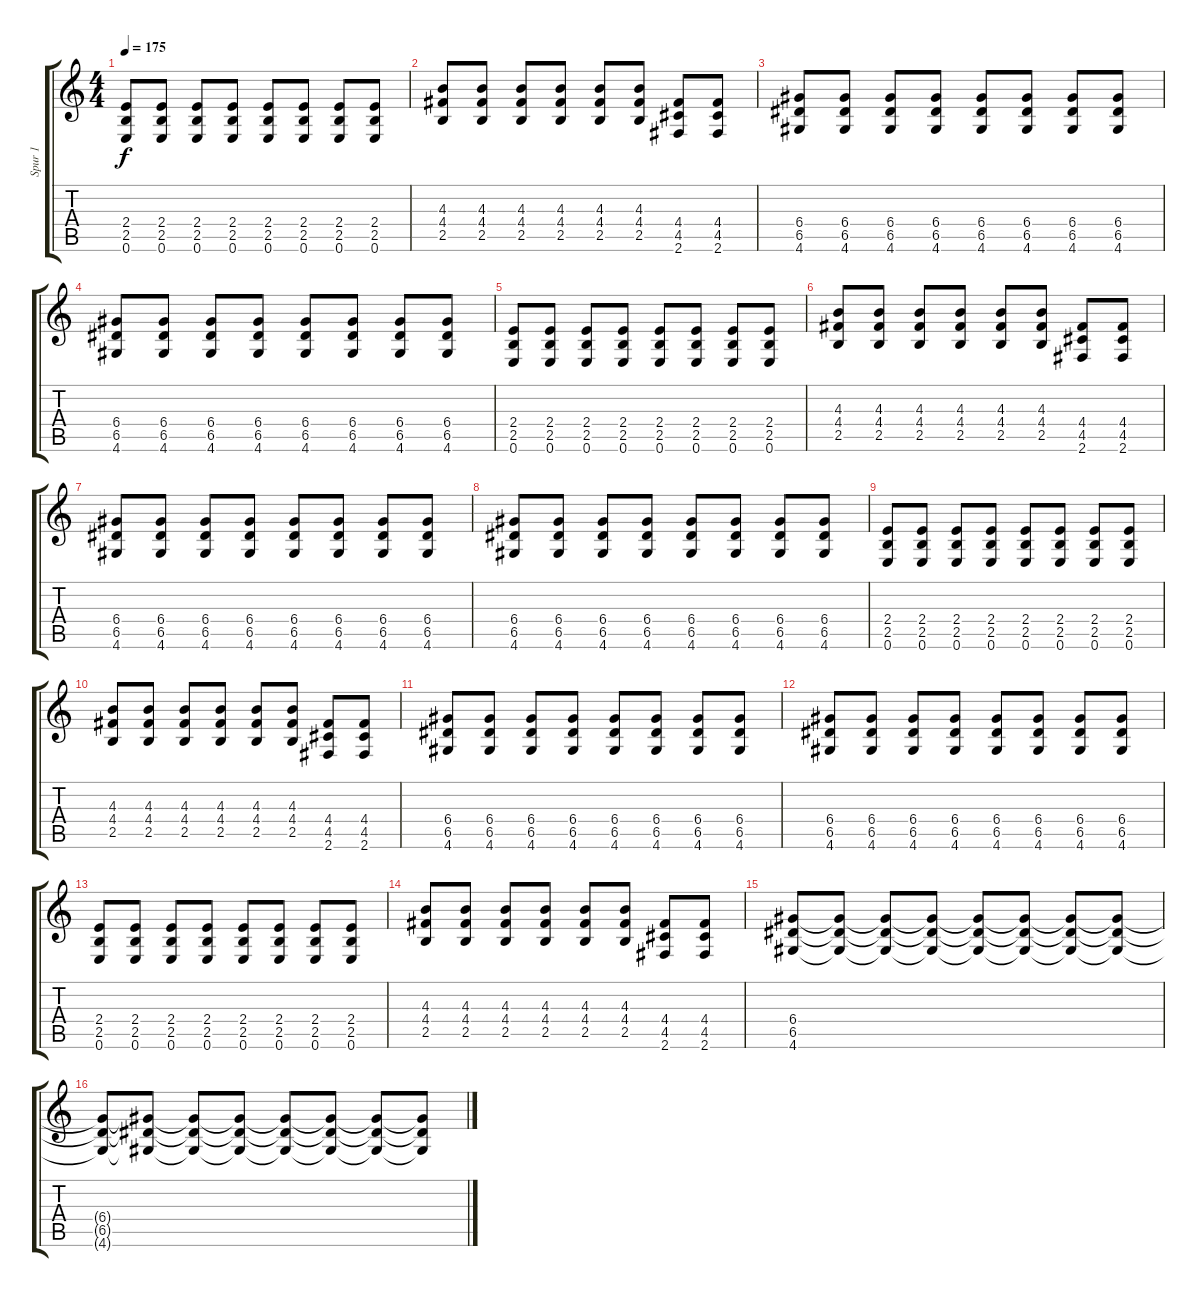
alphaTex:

\track ("Spur 1" "Spur 1") {instrument distortionguitar}
\staff {score tabs}
\tuning (E4 B3 G3 D3 A2 E2) {hide}
\ts (4 4)
\tempo 175
\clef g2
\ks c
(2.4 2.5 0.6).8{dy f} (2.4 2.5 0.6).8 (2.4 2.5 0.6).8 (2.4 2.5 0.6).8 (2.4 2.5 0.6).8 (2.4 2.5 0.6).8 (2.4 2.5 0.6).8 (2.4 2.5 0.6).8 |
(4.3 4.4 2.5).8 (4.3 4.4 2.5).8 (4.3 4.4 2.5).8 (4.3 4.4 2.5).8 (4.3 4.4 2.5).8 (4.3 4.4 2.5).8 (4.4 4.5 2.6).8 (4.4 4.5 2.6).8 |
(6.4 6.5 4.6).8 (6.4 6.5 4.6).8 (6.4 6.5 4.6).8 (6.4 6.5 4.6).8 (6.4 6.5 4.6).8 (6.4 6.5 4.6).8 (6.4 6.5 4.6).8 (6.4 6.5 4.6).8 |
(6.4 6.5 4.6).8 (6.4 6.5 4.6).8 (6.4 6.5 4.6).8 (6.4 6.5 4.6).8 (6.4 6.5 4.6).8 (6.4 6.5 4.6).8 (6.4 6.5 4.6).8 (6.4 6.5 4.6).8 |
(2.4 2.5 0.6).8 (2.4 2.5 0.6).8 (2.4 2.5 0.6).8 (2.4 2.5 0.6).8 (2.4 2.5 0.6).8 (2.4 2.5 0.6).8 (2.4 2.5 0.6).8 (2.4 2.5 0.6).8 |
(4.3 4.4 2.5).8 (4.3 4.4 2.5).8 (4.3 4.4 2.5).8 (4.3 4.4 2.5).8 (4.3 4.4 2.5).8 (4.3 4.4 2.5).8 (4.4 4.5 2.6).8 (4.4 4.5 2.6).8 |
(6.4 6.5 4.6).8 (6.4 6.5 4.6).8 (6.4 6.5 4.6).8 (6.4 6.5 4.6).8 (6.4 6.5 4.6).8 (6.4 6.5 4.6).8 (6.4 6.5 4.6).8 (6.4 6.5 4.6).8 |
(6.4 6.5 4.6).8 (6.4 6.5 4.6).8 (6.4 6.5 4.6).8 (6.4 6.5 4.6).8 (6.4 6.5 4.6).8 (6.4 6.5 4.6).8 (6.4 6.5 4.6).8 (6.4 6.5 4.6).8 |
(2.4 2.5 0.6).8 (2.4 2.5 0.6).8 (2.4 2.5 0.6).8 (2.4 2.5 0.6).8 (2.4 2.5 0.6).8 (2.4 2.5 0.6).8 (2.4 2.5 0.6).8 (2.4 2.5 0.6).8 |
(4.3 4.4 2.5).8 (4.3 4.4 2.5).8 (4.3 4.4 2.5).8 (4.3 4.4 2.5).8 (4.3 4.4 2.5).8 (4.3 4.4 2.5).8 (4.4 4.5 2.6).8 (4.4 4.5 2.6).8 |
(6.4 6.5 4.6).8 (6.4 6.5 4.6).8 (6.4 6.5 4.6).8 (6.4 6.5 4.6).8 (6.4 6.5 4.6).8 (6.4 6.5 4.6).8 (6.4 6.5 4.6).8 (6.4 6.5 4.6).8 |
(6.4 6.5 4.6).8 (6.4 6.5 4.6).8 (6.4 6.5 4.6).8 (6.4 6.5 4.6).8 (6.4 6.5 4.6).8 (6.4 6.5 4.6).8 (6.4 6.5 4.6).8 (6.4 6.5 4.6).8 |
(2.4 2.5 0.6).8 (2.4 2.5 0.6).8 (2.4 2.5 0.6).8 (2.4 2.5 0.6).8 (2.4 2.5 0.6).8 (2.4 2.5 0.6).8 (2.4 2.5 0.6).8 (2.4 2.5 0.6).8 |
(4.3 4.4 2.5).8 (4.3 4.4 2.5).8 (4.3 4.4 2.5).8 (4.3 4.4 2.5).8 (4.3 4.4 2.5).8 (4.3 4.4 2.5).8 (4.4 4.5 2.6).8 (4.4 4.5 2.6).8 |
(6.4 6.5 4.6).8 (6.4{t} 6.5{t} 4.6{t}).8 (6.4{t} 6.5{t} 4.6{t}).8 (6.4{t} 6.5{t} 4.6{t}).8 (6.4{t} 6.5{t} 4.6{t}).8 (6.4{t} 6.5{t} 4.6{t}).8 (6.4{t} 6.5{t} 4.6{t}).8 (6.4{t} 6.5{t} 4.6{t}).8 |
(6.4{t} 6.5{t} 4.6{t}).8 (6.4{t} 6.5{t} 4.6{t}).8 (6.4{t} 6.5{t} 4.6{t}).8 (6.4{t} 6.5{t} 4.6{t}).8 (6.4{t} 6.5{t} 4.6{t}).8 (6.4{t} 6.5{t} 4.6{t}).8 (6.4{t} 6.5{t} 4.6{t}).8 (6.4{t} 6.5{t} 4.6{t}).8
